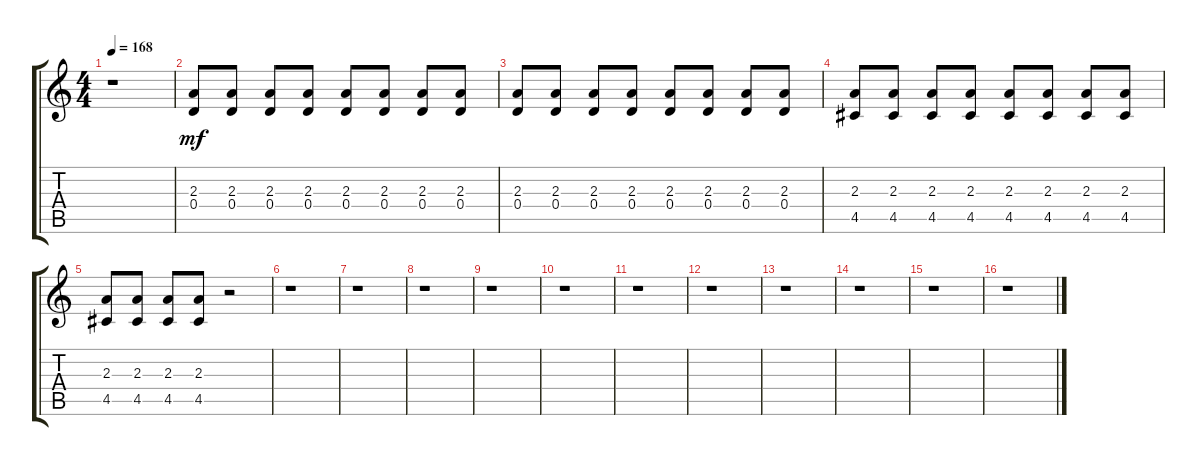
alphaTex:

\track "" {instrument electricguitarmuted}
\staff {score tabs}
\tuning (E4 B3 G3 D3 A2 E2) {hide}
\ts (4 4)
\tempo 168
\clef g2
\ks c
r.1{dy mf} |
(2.3 0.4).8 (2.3 0.4).8 (2.3 0.4).8 (2.3 0.4).8 (2.3 0.4).8 (2.3 0.4).8 (2.3 0.4).8 (2.3 0.4).8 |
(2.3 0.4).8 (2.3 0.4).8 (2.3 0.4).8 (2.3 0.4).8 (2.3 0.4).8 (2.3 0.4).8 (2.3 0.4).8 (2.3 0.4).8 |
(2.3 4.5).8 (2.3 4.5).8 (2.3 4.5).8 (2.3 4.5).8 (2.3 4.5).8 (2.3 4.5).8 (2.3 4.5).8 (2.3 4.5).8 |
(2.3 4.5).8 (2.3 4.5).8 (2.3 4.5).8 (2.3 4.5).8 r.2 |
r.1 |
r.1 |
r.1 |
r.1 |
r.1 |
r.1 |
r.1 |
r.1 |
r.1 |
r.1 |
r.1
